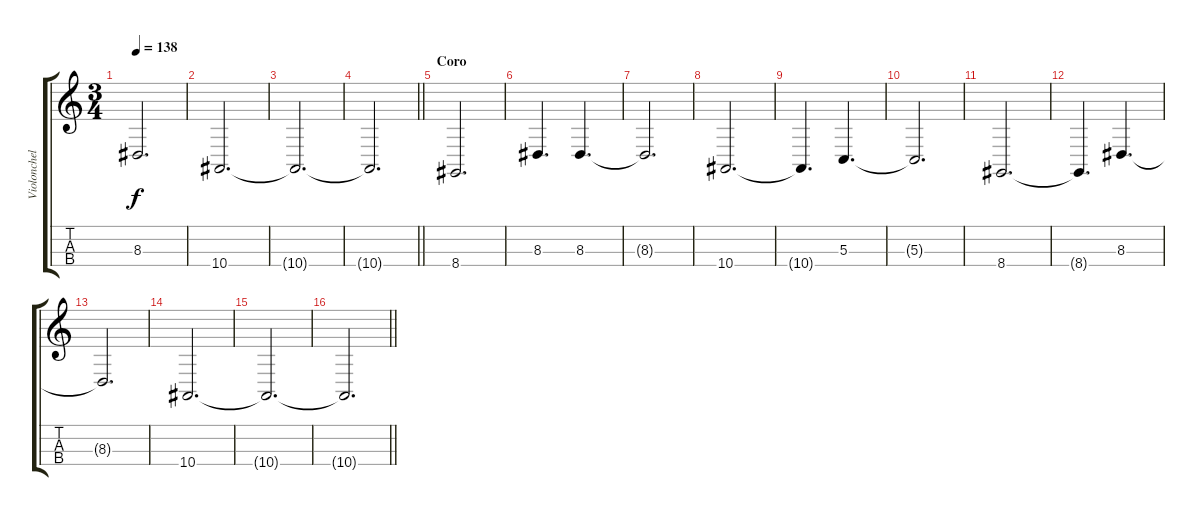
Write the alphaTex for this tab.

\track ("Violonchelo" "Violonchel") {instrument cello}
\staff {score tabs}
\tuning (A3 D3 G2 C2) {hide}
\ts (3 4)
\tempo 138
\clef g2
\ks c
8.3{t}.2{d dy f} |
10.4.2{d} |
10.4{t}.2{d} |
\barLineRight lightlight
10.4{t}.2{d} |
\section ("" "Coro")
8.4.2{d} |
8.3.4{d} 8.3.4{d} |
8.3{t}.2{d} |
10.4.2{d} |
10.4{t}.4{d} 5.3.4{d} |
5.3{t}.2{d} |
8.4.2{d} |
8.4{t}.4{d} 8.3.4{d} |
8.3{t}.2{d} |
10.4.2{d} |
10.4{t}.2{d} |
\barLineRight lightlight
10.4{t}.2{d}
